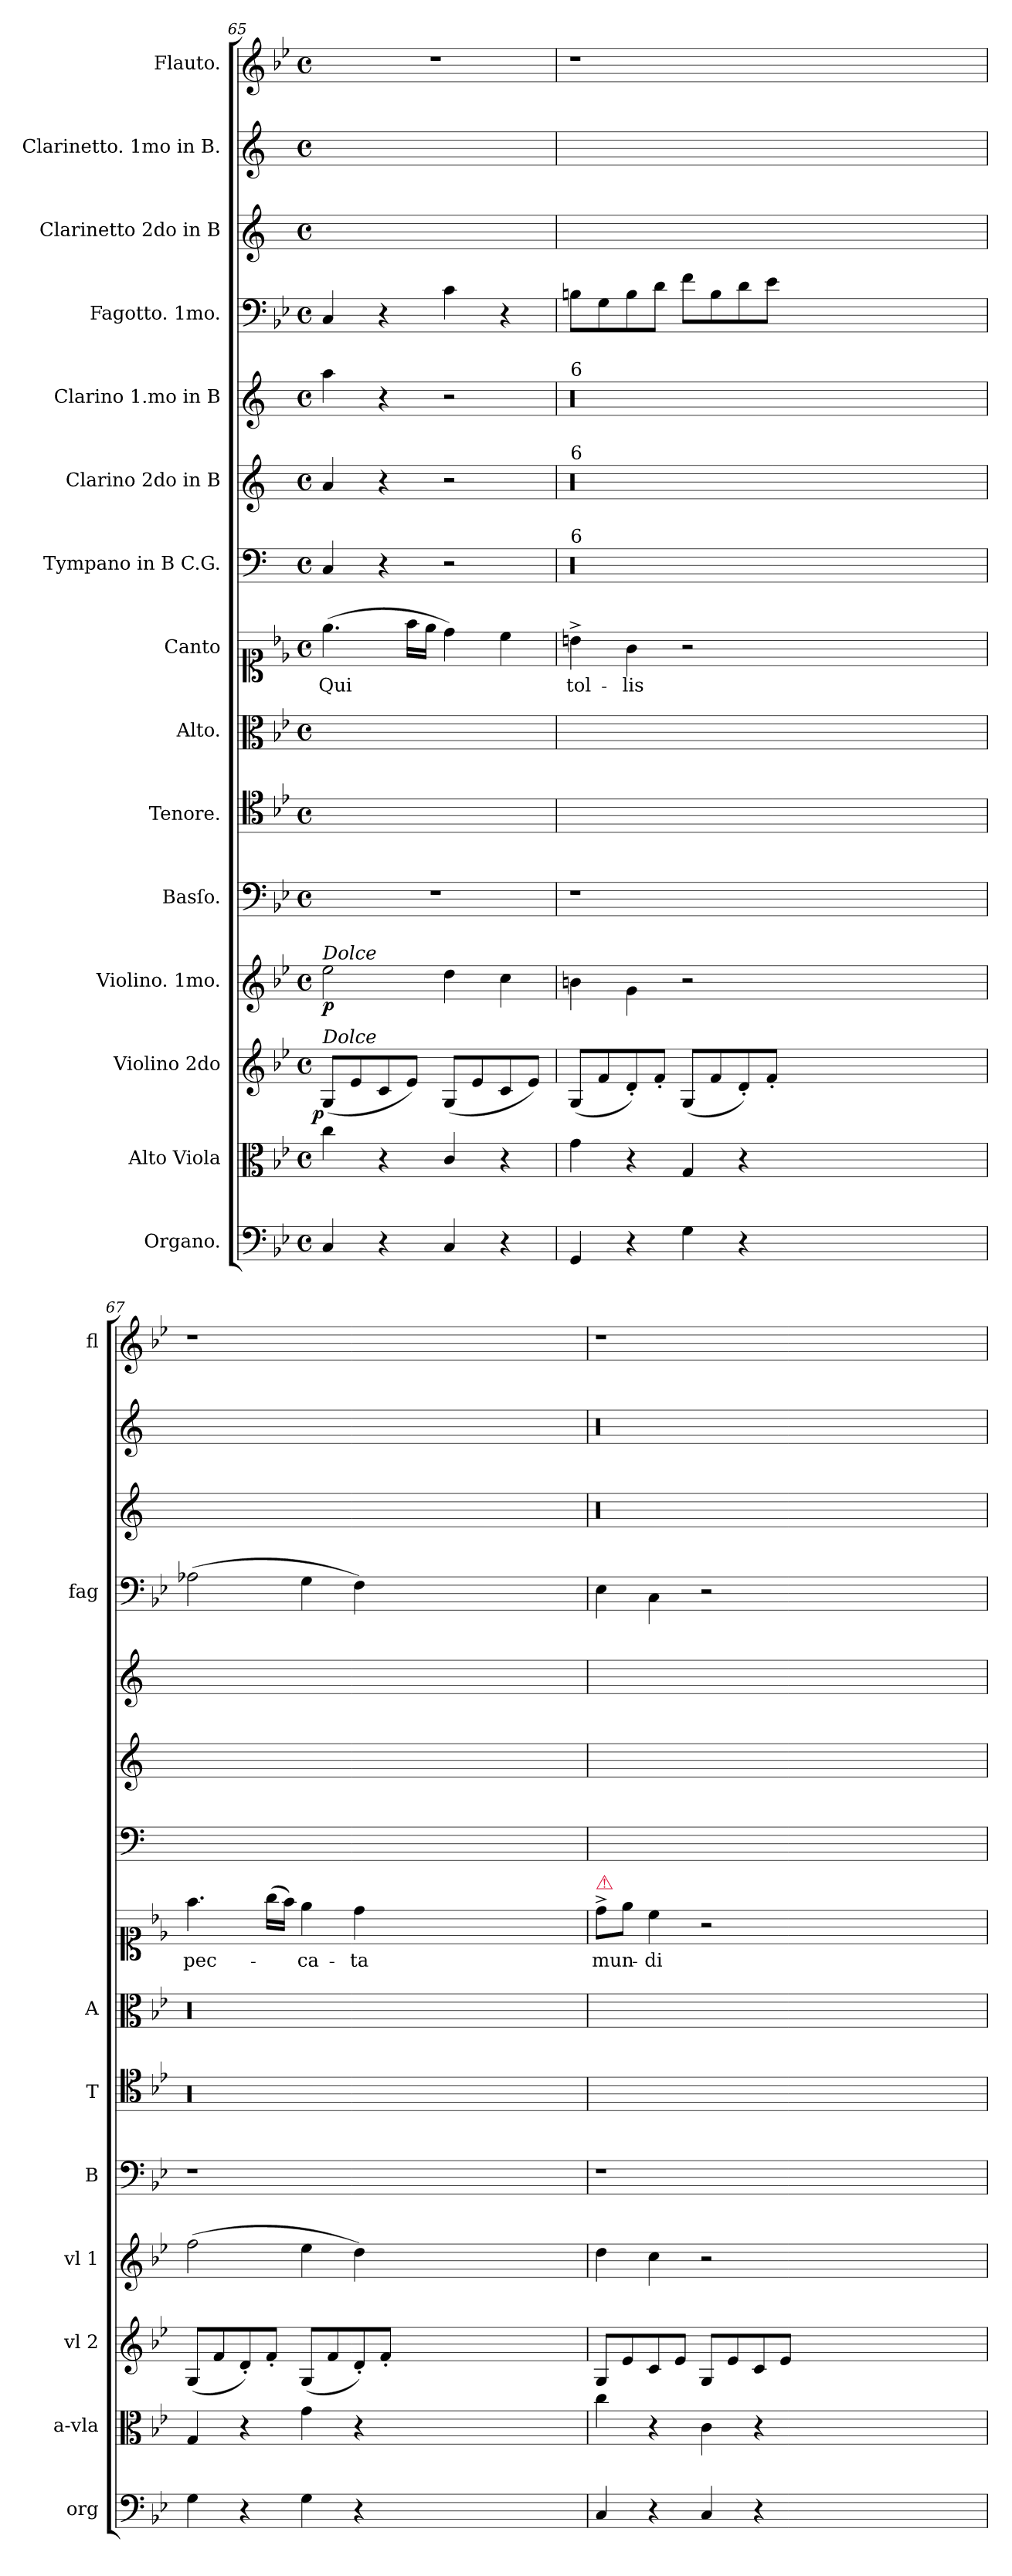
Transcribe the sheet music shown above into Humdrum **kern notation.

**kern	**kern	**kern	**dynam	**kern	**dynam	**kern	**kern	**kern	**kern	**text	**kern	**kern	**kern	**kern	**kern	**kern	**kern
*part15	*part14	*part13	*part13	*part12	*part12	*part11	*part10	*part9	*part8	*part8	*part7	*part6	*part5	*part4	*part3	*part2	*part1
*staff15	*staff14	*staff13	*staff13	*staff12	*staff12	*staff11	*staff10	*staff9	*staff8	*staff8	*staff7	*staff6	*staff5	*staff4	*staff3	*staff2	*staff1
*I"Organo.	*I"Alto Viola	*I"Violino 2do	*	*I"Violino. 1mo.	*	*I"Basſo.	*I"Tenore.	*I"Alto.	*I"Canto	*	*I"Tympano in B C.G.	*I"Clarino 2do in B	*I"Clarino 1.mo in B	*I"Fagotto. 1mo.	*I"Clarinetto 2do in B	*I"Clarinetto. 1mo in B.	*I"Flauto.
*I'org	*I'a-vla	*I'vl 2	*	*I'vl 1	*	*I'B	*I'T	*I'A	*	*	*	*	*	*I'fag	*	*	*I'fl
*clefF4	*clefC3	*clefG2	*	*clefG2	*	*clefF4	*clefC4	*clefC3	*clefC1	*	*clefF4	*clefG2	*clefG2	*clefF4	*clefG2	*clefG2	*clefG2
*	*	*	*	*	*	*	*	*	*	*	*ITrd1c2	*ITrd1c2	*ITrd1c2	*	*ITrd1c2	*ITrd1c2	*
*k[b-e-]	*k[b-e-]	*k[b-e-]	*	*k[b-e-]	*	*k[b-e-]	*k[b-e-]	*k[b-e-]	*k[b-e-]	*	*k[b-e-]	*k[b-e-]	*k[b-e-]	*k[b-e-]	*k[b-e-]	*k[b-e-]	*k[b-e-]
*B-:	*B-:	*B-:	*	*B-:	*	*B-:	*B-:	*B-:	*B-:	*	*B-:	*B-:	*B-:	*B-:	*B-:	*B-:	*B-:
*M4/4	*M4/4	*M4/4	*	*M4/4	*	*M4/4	*M4/4	*M4/4	*M4/4	*	*M4/4	*M4/4	*M4/4	*M4/4	*M4/4	*M4/4	*M4/4
*met(c)	*met(c)	*met(c)	*	*met(c)	*	*met(c)	*met(c)	*met(c)	*met(c)	*	*met(c)	*met(c)	*met(c)	*met(c)	*met(c)	*met(c)	*met(c)
=65	=65	=65	=65	=65	=65	=65	=65	=65	=65	=65	=65	=65	=65	=65	=65	=65	=65
!	!	!	!	!LO:TX:a:i:t=Dolce	!	!	!	!	!	!	!	!	!	!	!	!	!
!	!	!LO:TX:a:i:t=Dolce	!	!	!	!	!	!	!	!	!	!	!	!	!	!	!
!	!	!	!LO:DY:rj	!	!	!	!	!	!	!	!	!	!	!	!	!	!
4C/	4cc\	(8G/L	p	2ee-\	p.	1r	1ryy	1ryy	(4.ee-\	Qui	4BB-/	4g/	4gg\	4C/	1ryy	1ryy	1r
.	.	8e-/	.	.	.	.	.	.	.	.	.	.	.	.	.	.	.
4r	4r	8c/	.	.	.	.	.	.	.	.	4r	4r	4r	4r	.	.	.
.	.	8e-/J)	.	.	.	.	.	.	16ff\LL	.	.	.	.	.	.	.	.
.	.	.	.	.	.	.	.	.	16ee-\JJ	.	.	.	.	.	.	.	.
4C/	4c/	(8G/L	.	4dd\	.	.	.	.	4dd\)	.	2r	2r	2r	4c\	.	.	.
.	.	8e-/	.	.	.	.	.	.	.	.	.	.	.	.	.	.	.
4r	4r	8c/	.	4cc\	.	.	.	.	4cc\	.	.	.	.	4r	.	.	.
.	.	8e-/J)	.	.	.	.	.	.	.	.	.	.	.	.	.	.	.
=66	=66	=66	=66	=66	=66	=66	=66	=66	=66	=66	=66	=66	=66	=66	=66	=66	=66
!	!	!	!	!	!	!	!	!	!	!	!	!	!LO:TX:a:t=6	!	!	!	!
!	!	!	!	!	!	!	!	!	!	!	!	!LO:TX:a:t=6	!	!	!	!	!
!	!	!	!	!	!	!	!	!	!	!	!LO:TX:a:t=6	!	!	!	!	!	!
4GG/	4g\	(8G/L	.	4bn\	.	1r	00ryy	00ryy	4bn^\	tol-	00r	00r	00r	8Bn\L	00ryy	00ryy	1r
.	.	8f/	.	.	.	.	.	.	.	.	.	.	.	8G\	.	.	.
4r	4r	8d'/)	.	4g\	.	.	.	.	4g\	-lis	.	.	.	8B\	.	.	.
.	.	8f'/J	.	.	.	.	.	.	.	.	.	.	.	8d\J	.	.	.
4G\	4G/	(8G/L	.	2r	.	.	.	.	2r	.	.	.	.	8f\L	.	.	.
.	.	8f/	.	.	.	.	.	.	.	.	.	.	.	8B\	.	.	.
4r	4r	8d'/)	.	.	.	.	.	.	.	.	.	.	.	8d\	.	.	.
.	.	8f'/J	.	.	.	.	.	.	.	.	.	.	.	8e-\J	.	.	.
0.ryy	0.ryy	0.ryy	.	0.ryy	.	0.ryy	.	.	0.ryy	.	.	.	.	0.ryy	.	.	0.ryy
=67	=67	=67	=67	=67	=67	=67	=67	=67	=67	=67	=67	=67	=67	=67	=67	=67	=67
4G\	4G/	(8G/L	.	(2ff\	.	1r	00r	00r	4.ff\	pec-	00ryy	00ryy	00ryy	(2A-X\	00ryy	00ryy	1r
.	.	8f/	.	.	.	.	.	.	.	.	.	.	.	.	.	.	.
4r	4r	8d'/)	.	.	.	.	.	.	.	.	.	.	.	.	.	.	.
.	.	8f'/J	.	.	.	.	.	.	(16gg\LL	.	.	.	.	.	.	.	.
.	.	.	.	.	.	.	.	.	16ff\JJ)	.	.	.	.	.	.	.	.
4G\	4g\	(8G/L	.	4ee-\	.	.	.	.	4ee-\	-ca-	.	.	.	4G\	.	.	.
.	.	8f/	.	.	.	.	.	.	.	.	.	.	.	.	.	.	.
4r	4r	8d'/)	.	4dd\)	.	.	.	.	4dd\	-ta	.	.	.	4F\)	.	.	.
.	.	8f'/J	.	.	.	.	.	.	.	.	.	.	.	.	.	.	.
0.ryy	0.ryy	0.ryy	.	0.ryy	.	0.ryy	.	.	0.ryy	.	.	.	.	0.ryy	.	.	0.ryy
=68	=68	=68	=68	=68	=68	=68	=68	=68	=68	=68	=68	=68	=68	=68	=68	=68	=68
!	!	!	!	!	!	!	!	!	!LO:TX:a:color=crimson:t=⚠	!	!	!	!	!	!	!	!
4C/	4cc\	8G/L	.	4dd\	.	1r	00ryy	00ryy	8dd^\L	mun-	00ryy	00ryy	00ryy	4E-\	00r	00r	1r
.	.	8e-/	.	.	.	.	.	.	8ee-\J	.	.	.	.	.	.	.	.
4r	4r	8c/	.	4cc\	.	.	.	.	4cc\	-di	.	.	.	4C\	.	.	.
.	.	8e-/J	.	.	.	.	.	.	.	.	.	.	.	.	.	.	.
4C/	4c\	8G/L	.	2r	.	.	.	.	2r	.	.	.	.	2r	.	.	.
.	.	8e-/	.	.	.	.	.	.	.	.	.	.	.	.	.	.	.
4r	4r	8c/	.	.	.	.	.	.	.	.	.	.	.	.	.	.	.
.	.	8e-/J	.	.	.	.	.	.	.	.	.	.	.	.	.	.	.
0.ryy	0.ryy	0.ryy	.	0.ryy	.	0.ryy	.	.	0.ryy	.	.	.	.	0.ryy	.	.	0.ryy
=	=	=	=	=	=	=	=	=	=	=	=	=	=	=	=	=	=
*-	*-	*-	*-	*-	*-	*-	*-	*-	*-	*-	*-	*-	*-	*-	*-	*-	*-
